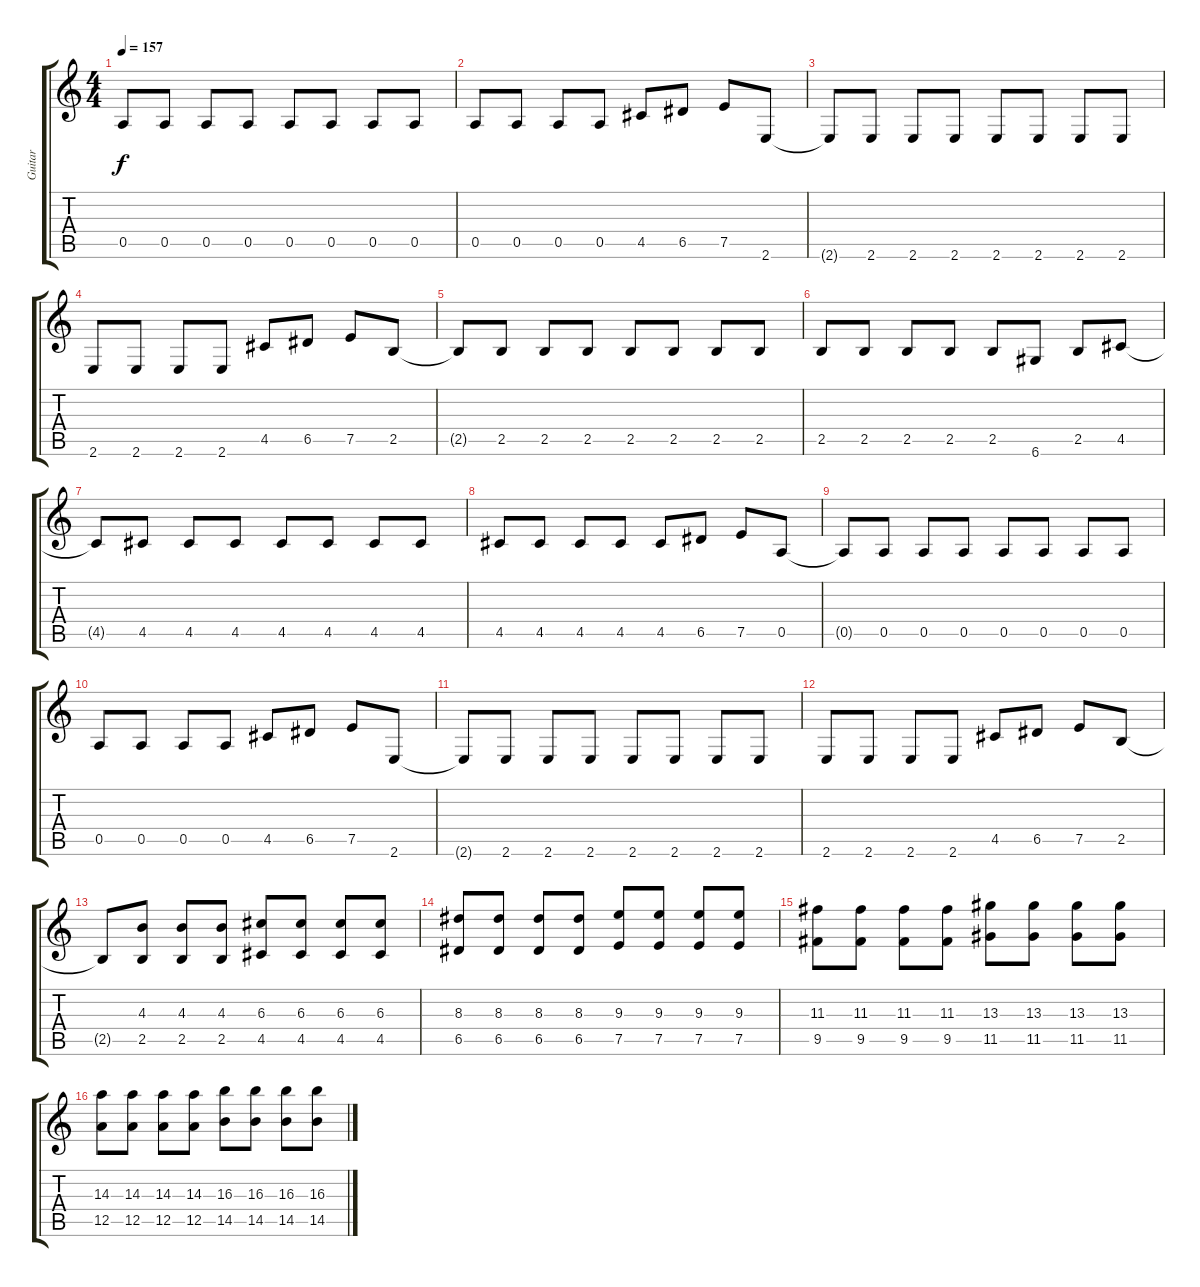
\track ("Guitar" "Guitar") {instrument overdrivenguitar}
\staff {score tabs}
\tuning (E4 B3 G3 D3 A2 D2) {hide}
\ts (4 4)
\tempo 157
\clef g2
\ks c
0.5{t}.8{dy f} 0.5.8 0.5.8 0.5.8 0.5.8 0.5.8 0.5.8 0.5.8 |
0.5.8 0.5.8 0.5.8 0.5.8 4.5.8 6.5.8 7.5.8 2.6.8 |
2.6{t}.8 2.6.8 2.6.8 2.6.8 2.6.8 2.6.8 2.6.8 2.6.8 |
2.6.8 2.6.8 2.6.8 2.6.8 4.5.8 6.5.8 7.5.8 2.5.8 |
2.5{t}.8 2.5.8 2.5.8 2.5.8 2.5.8 2.5.8 2.5.8 2.5.8 |
2.5.8 2.5.8 2.5.8 2.5.8 2.5.8 6.6.8 2.5.8 4.5.8 |
4.5{t}.8 4.5.8 4.5.8 4.5.8 4.5.8 4.5.8 4.5.8 4.5.8 |
4.5.8 4.5.8 4.5.8 4.5.8 4.5.8 6.5.8 7.5.8 0.5.8 |
0.5{t}.8 0.5.8 0.5.8 0.5.8 0.5.8 0.5.8 0.5.8 0.5.8 |
0.5.8 0.5.8 0.5.8 0.5.8 4.5.8 6.5.8 7.5.8 2.6.8 |
2.6{t}.8 2.6.8 2.6.8 2.6.8 2.6.8 2.6.8 2.6.8 2.6.8 |
2.6.8 2.6.8 2.6.8 2.6.8 4.5.8 6.5.8 7.5.8 2.5.8 |
2.5{t}.8 (4.3 2.5).8 (4.3 2.5).8 (4.3 2.5).8 (6.3 4.5).8 (6.3 4.5).8 (6.3 4.5).8 (6.3 4.5).8 |
(8.3 6.5).8 (8.3 6.5).8 (8.3 6.5).8 (8.3 6.5).8 (9.3 7.5).8 (9.3 7.5).8 (9.3 7.5).8 (9.3 7.5).8 |
(11.3 9.5).8 (11.3 9.5).8 (11.3 9.5).8 (11.3 9.5).8 (13.3 11.5).8 (13.3 11.5).8 (13.3 11.5).8 (13.3 11.5).8 |
(14.3 12.5).8 (14.3 12.5).8 (14.3 12.5).8 (14.3 12.5).8 (16.3 14.5).8 (16.3 14.5).8 (16.3 14.5).8 (16.3 14.5).8
